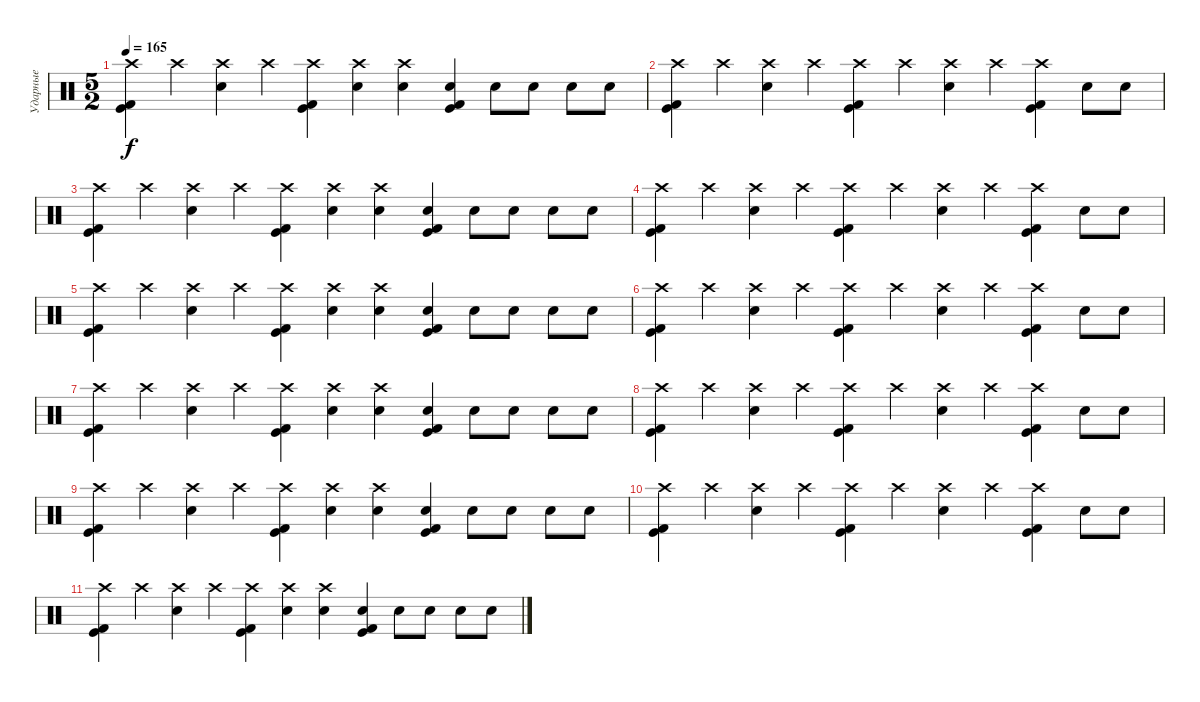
\track ("Ударные" "Ударные") {instrument percussion}
\staff {score}
\articulation defaults
\ts (5 2)
\tempo 165
\clef neutral
\ks c
("Crash high (hit)" "Kick (hit)" "Kick (hit) 2").4{dy f} "Crash high (hit)".4 ("Crash high (hit)" "Electric Snare (hit)").4 "Crash high (hit)".4 ("Crash high (hit)" "Kick (hit)" "Kick (hit) 2").4 ("Crash high (hit)" "Electric Snare (hit)").4 ("Crash high (hit)" "Electric Snare (hit)").4 ("Electric Snare (hit)" "Kick (hit)" "Kick (hit) 2").4 "Electric Snare (hit)".8 "Electric Snare (hit)".8 "Electric Snare (hit)".8 "Electric Snare (hit)".8 |
("Crash high (hit)" "Kick (hit)" "Kick (hit) 2").4 "Crash high (hit)".4 ("Crash high (hit)" "Electric Snare (hit)").4 "Crash high (hit)".4 ("Crash high (hit)" "Kick (hit)" "Kick (hit) 2").4 "Crash high (hit)".4 ("Crash high (hit)" "Electric Snare (hit)").4 "Crash high (hit)".4 ("Crash high (hit)" "Kick (hit)" "Kick (hit) 2").4 "Electric Snare (hit)".8 "Electric Snare (hit)".8 |
("Crash high (hit)" "Kick (hit)" "Kick (hit) 2").4 "Crash high (hit)".4 ("Crash high (hit)" "Electric Snare (hit)").4 "Crash high (hit)".4 ("Crash high (hit)" "Kick (hit)" "Kick (hit) 2").4 ("Crash high (hit)" "Electric Snare (hit)").4 ("Crash high (hit)" "Electric Snare (hit)").4 ("Electric Snare (hit)" "Kick (hit)" "Kick (hit) 2").4 "Electric Snare (hit)".8 "Electric Snare (hit)".8 "Electric Snare (hit)".8 "Electric Snare (hit)".8 |
("Crash high (hit)" "Kick (hit)" "Kick (hit) 2").4 "Crash high (hit)".4 ("Crash high (hit)" "Electric Snare (hit)").4 "Crash high (hit)".4 ("Crash high (hit)" "Kick (hit)" "Kick (hit) 2").4 "Crash high (hit)".4 ("Crash high (hit)" "Electric Snare (hit)").4 "Crash high (hit)".4 ("Crash high (hit)" "Kick (hit)" "Kick (hit) 2").4 "Electric Snare (hit)".8 "Electric Snare (hit)".8 |
("Crash high (hit)" "Kick (hit)" "Kick (hit) 2").4 "Crash high (hit)".4 ("Crash high (hit)" "Electric Snare (hit)").4 "Crash high (hit)".4 ("Crash high (hit)" "Kick (hit)" "Kick (hit) 2").4 ("Crash high (hit)" "Electric Snare (hit)").4 ("Crash high (hit)" "Electric Snare (hit)").4 ("Electric Snare (hit)" "Kick (hit)" "Kick (hit) 2").4 "Electric Snare (hit)".8 "Electric Snare (hit)".8 "Electric Snare (hit)".8 "Electric Snare (hit)".8 |
("Crash high (hit)" "Kick (hit)" "Kick (hit) 2").4 "Crash high (hit)".4 ("Crash high (hit)" "Electric Snare (hit)").4 "Crash high (hit)".4 ("Crash high (hit)" "Kick (hit)" "Kick (hit) 2").4 "Crash high (hit)".4 ("Crash high (hit)" "Electric Snare (hit)").4 "Crash high (hit)".4 ("Crash high (hit)" "Kick (hit)" "Kick (hit) 2").4 "Electric Snare (hit)".8 "Electric Snare (hit)".8 |
("Crash high (hit)" "Kick (hit)" "Kick (hit) 2").4 "Crash high (hit)".4 ("Crash high (hit)" "Electric Snare (hit)").4 "Crash high (hit)".4 ("Crash high (hit)" "Kick (hit)" "Kick (hit) 2").4 ("Crash high (hit)" "Electric Snare (hit)").4 ("Crash high (hit)" "Electric Snare (hit)").4 ("Electric Snare (hit)" "Kick (hit)" "Kick (hit) 2").4 "Electric Snare (hit)".8 "Electric Snare (hit)".8 "Electric Snare (hit)".8 "Electric Snare (hit)".8 |
("Crash high (hit)" "Kick (hit)" "Kick (hit) 2").4 "Crash high (hit)".4 ("Crash high (hit)" "Electric Snare (hit)").4 "Crash high (hit)".4 ("Crash high (hit)" "Kick (hit)" "Kick (hit) 2").4 "Crash high (hit)".4 ("Crash high (hit)" "Electric Snare (hit)").4 "Crash high (hit)".4 ("Crash high (hit)" "Kick (hit)" "Kick (hit) 2").4 "Electric Snare (hit)".8 "Electric Snare (hit)".8 |
("Crash high (hit)" "Kick (hit)" "Kick (hit) 2").4 "Crash high (hit)".4 ("Crash high (hit)" "Electric Snare (hit)").4 "Crash high (hit)".4 ("Crash high (hit)" "Kick (hit)" "Kick (hit) 2").4 ("Crash high (hit)" "Electric Snare (hit)").4 ("Crash high (hit)" "Electric Snare (hit)").4 ("Electric Snare (hit)" "Kick (hit)" "Kick (hit) 2").4 "Electric Snare (hit)".8 "Electric Snare (hit)".8 "Electric Snare (hit)".8 "Electric Snare (hit)".8 |
("Crash high (hit)" "Kick (hit)" "Kick (hit) 2").4 "Crash high (hit)".4 ("Crash high (hit)" "Electric Snare (hit)").4 "Crash high (hit)".4 ("Crash high (hit)" "Kick (hit)" "Kick (hit) 2").4 "Crash high (hit)".4 ("Crash high (hit)" "Electric Snare (hit)").4 "Crash high (hit)".4 ("Crash high (hit)" "Kick (hit)" "Kick (hit) 2").4 "Electric Snare (hit)".8 "Electric Snare (hit)".8 |
("Crash high (hit)" "Kick (hit)" "Kick (hit) 2").4 "Crash high (hit)".4 ("Crash high (hit)" "Electric Snare (hit)").4 "Crash high (hit)".4 ("Crash high (hit)" "Kick (hit)" "Kick (hit) 2").4 ("Crash high (hit)" "Electric Snare (hit)").4 ("Crash high (hit)" "Electric Snare (hit)").4 ("Electric Snare (hit)" "Kick (hit)" "Kick (hit) 2").4 "Electric Snare (hit)".8 "Electric Snare (hit)".8 "Electric Snare (hit)".8 "Electric Snare (hit)".8
